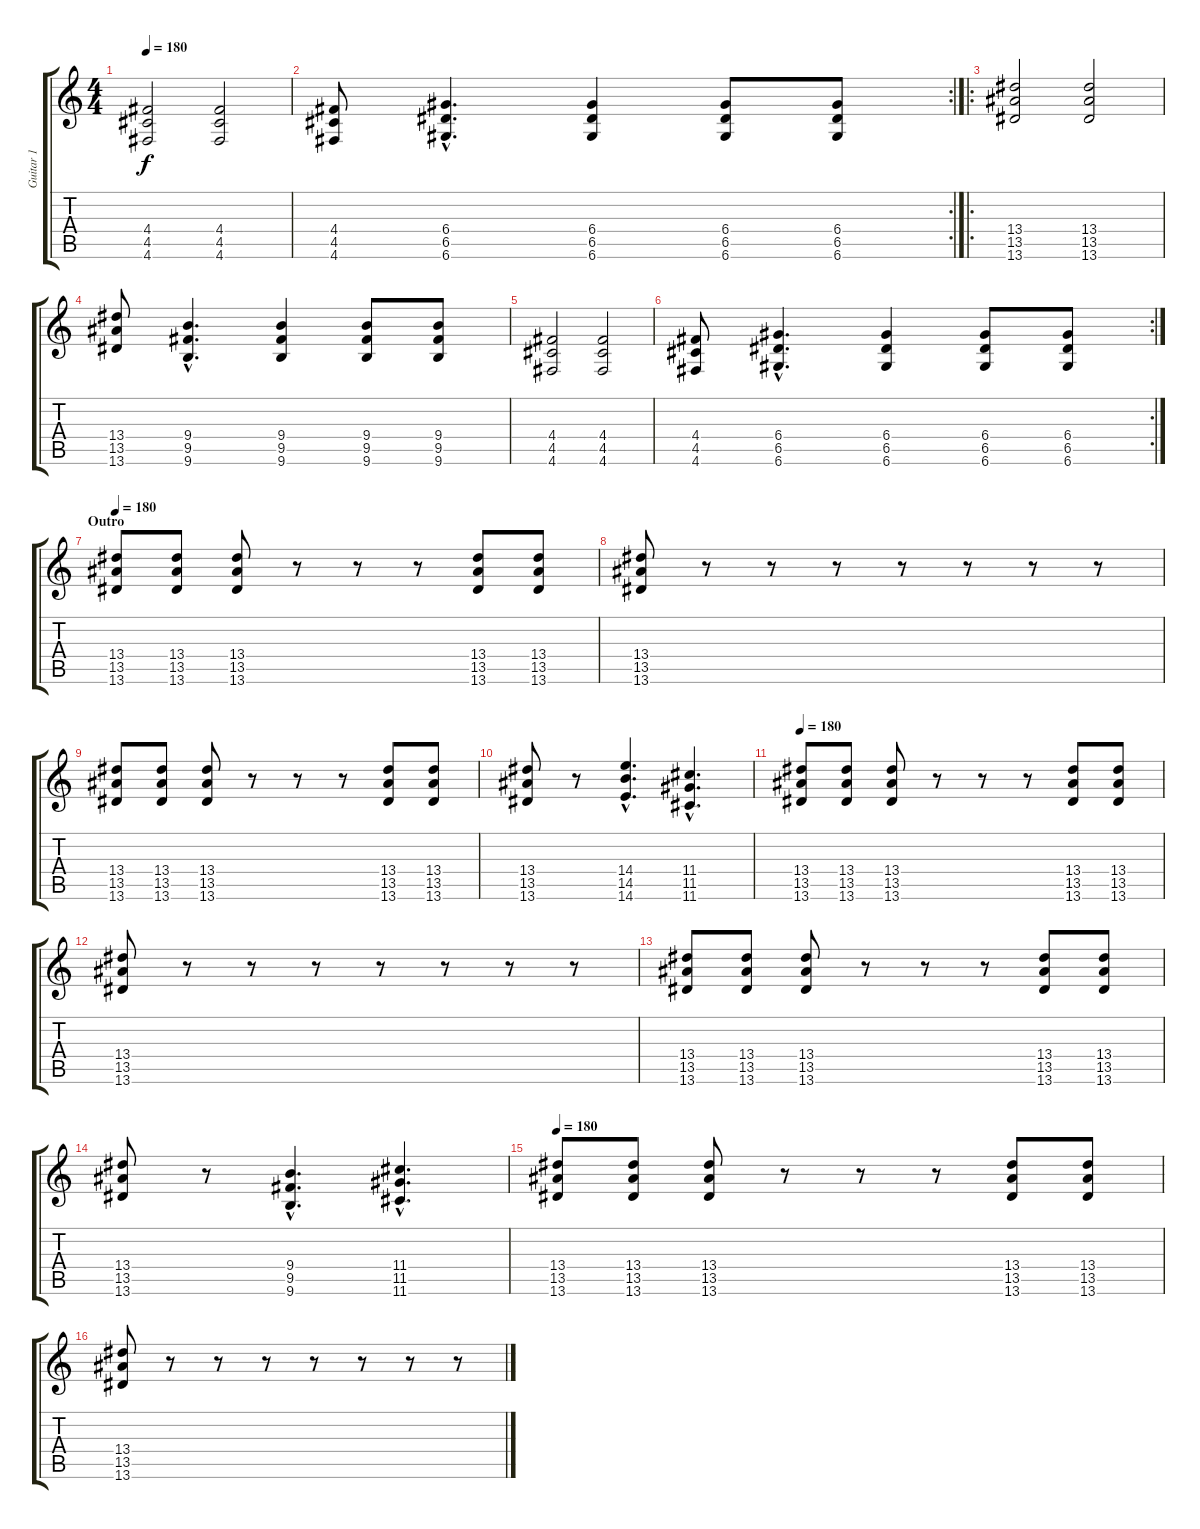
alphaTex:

\track ("Guitar 1" "Guitar 1") {instrument distortionguitar}
\staff {score tabs}
\tuning (E4 B3 G3 D3 A2 D2) {hide}
\ts (4 4)
\tempo 180
\clef g2
\ks c
(4.4 4.5 4.6).2{dy f} (4.4 4.5 4.6).2 |
\rc 2
(4.4 4.5 4.6).8 (6.4{hac} 6.5{hac} 6.6{hac}).4{d} (6.4 6.5 6.6).4 (6.4 6.5 6.6).8 (6.4 6.5 6.6).8 |
\ro
(13.4 13.5 13.6).2 (13.4 13.5 13.6).2 |
(13.4 13.5 13.6).8 (9.4{hac} 9.5{hac} 9.6{hac}).4{d} (9.4 9.5 9.6).4 (9.4 9.5 9.6).8 (9.4 9.5 9.6).8 |
(4.4 4.5 4.6).2 (4.4 4.5 4.6).2 |
\rc 2
(4.4 4.5 4.6).8 (6.4{hac} 6.5{hac} 6.6{hac}).4{d} (6.4 6.5 6.6).4 (6.4 6.5 6.6).8 (6.4 6.5 6.6).8 |
\section ("" "Outro")
\tempo 180
(13.4 13.5 13.6).8{instrument distortionguitar} (13.4 13.5 13.6).8 (13.4 13.5 13.6).8 r.8 r.8 r.8 (13.4 13.5 13.6).8 (13.4 13.5 13.6).8 |
(13.4 13.5 13.6).8 r.8 r.8 r.8 r.8 r.8 r.8 r.8 |
(13.4 13.5 13.6).8 (13.4 13.5 13.6).8 (13.4 13.5 13.6).8 r.8 r.8 r.8 (13.4 13.5 13.6).8 (13.4 13.5 13.6).8 |
(13.4 13.5 13.6).8 r.8 (14.4{hac} 14.5{hac} 14.6{hac}).4{d} (11.4{hac} 11.5{hac} 11.6{hac}).4{d} |
\tempo 180
(13.4 13.5 13.6).8{instrument distortionguitar} (13.4 13.5 13.6).8 (13.4 13.5 13.6).8 r.8 r.8 r.8 (13.4 13.5 13.6).8 (13.4 13.5 13.6).8 |
(13.4 13.5 13.6).8 r.8 r.8 r.8 r.8 r.8 r.8 r.8 |
(13.4 13.5 13.6).8 (13.4 13.5 13.6).8 (13.4 13.5 13.6).8 r.8 r.8 r.8 (13.4 13.5 13.6).8 (13.4 13.5 13.6).8 |
(13.4 13.5 13.6).8 r.8 (9.4{hac} 9.5{hac} 9.6{hac}).4{d} (11.4{hac} 11.5{hac} 11.6{hac}).4{d} |
\tempo 180
(13.4 13.5 13.6).8{instrument distortionguitar} (13.4 13.5 13.6).8 (13.4 13.5 13.6).8 r.8 r.8 r.8 (13.4 13.5 13.6).8 (13.4 13.5 13.6).8 |
(13.4 13.5 13.6).8 r.8 r.8 r.8 r.8 r.8 r.8 r.8
